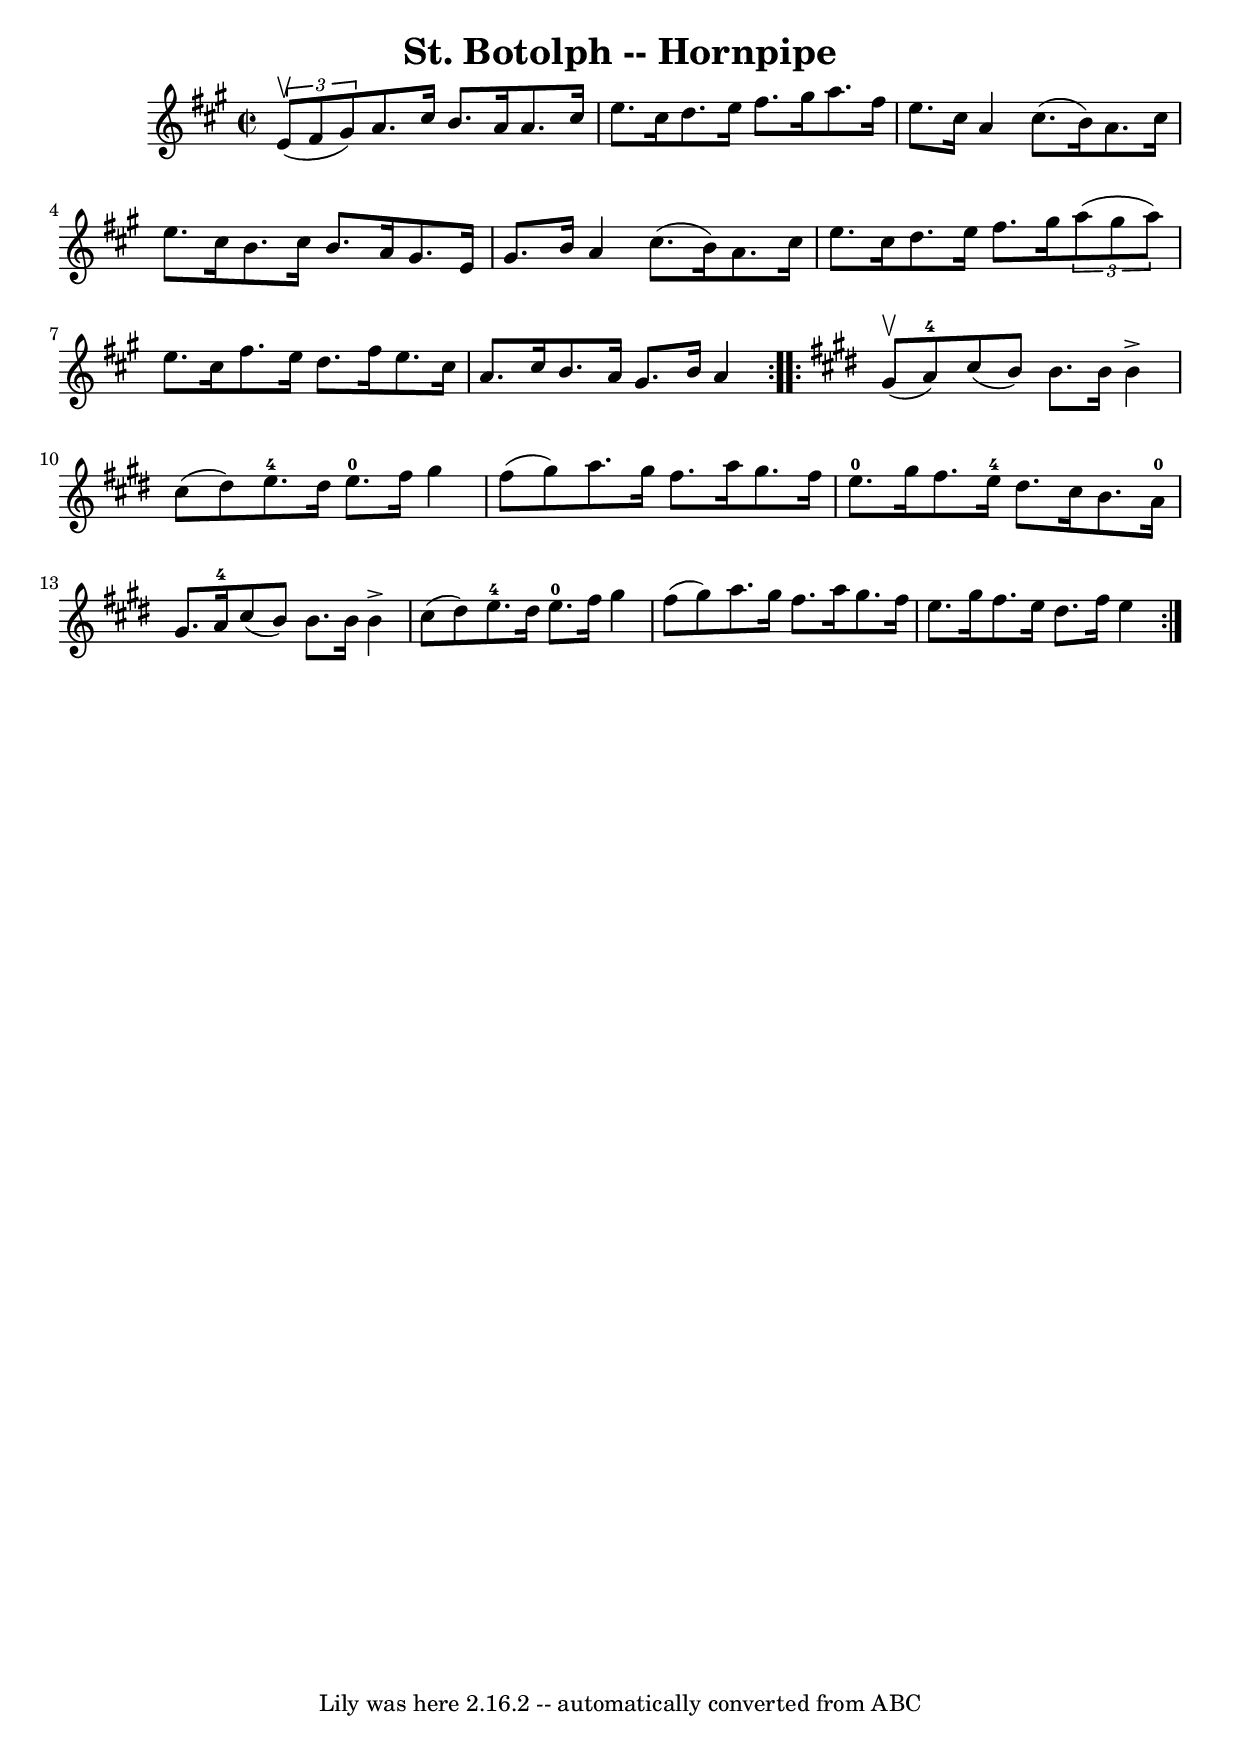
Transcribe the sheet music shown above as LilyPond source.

\version "2.16.2"
\include "Mammoth.ily"
\header {
  %% book = "Cole's 1000 Fiddle Tunes"
 crossRefNumber = "1"
 footnotes = ""
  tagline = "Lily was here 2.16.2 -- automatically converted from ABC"
  title = "St. Botolph -- Hornpipe"

}
voicedefault =  {



  \repeat volta 2 {

    \override Staff.TimeSignature #'style = #'C
    \time 2/2 
    \key a \major
    \times 2/3 { e'8 (^\upbow fs'8 gs'8)  	       }   |
 a'8. cs''16 b'8. a'16 a'8. cs''16 e''8. cs''16   |
 d''8. e''16 fs''8. gs''16 a''8. fs''16 e''8. cs''16   |
 a'4 cs''8. (b'16) a'8. cs''16 e''8. cs''16   |
 b'8. cs''16 b'8. a'16 gs'8. e'16 gs'8. b'16   |
 a'4 cs''8. (b'16) a'8. cs''16 e''8. cs''16   |
 d''8. e''16 fs''8. gs''16    
    \times 2/3 { a''8 (gs''8 a''8)  	       } e''8. cs''16   |
 fs''8. e''16 d''8. fs''16 e''8. cs''16 a'8. cs''16    |
 b'8. a'16 gs'8. b'16 a'4  
  }   
  \key e \major
  

  \repeat volta 2 { gs'8 (^\upbow a'8-4)  |
 cs''8 (b'8) b'8. b'16 b'4^\accent cs''8 (ds''8) |
 e''8.-4 ds''16 e''8.-0 fs''16 gs''4 fs''8 (gs''8)  |
    
 a''8. gs''16 fs''8. a''16 gs''8. fs''16 e''8.-0 gs''16   |
 fs''8. e''16-4 ds''8. cs''16 b'8. a'16-0 gs'8. a'16-4 |
 cs''8 (b'8) b'8. b'16 b'4^\accent cs''8 (ds''8)  |
 e''8.-4 ds''16 e''8.-0 fs''16 gs''4 fs''8 (gs''8) |
 a''8. gs''16 fs''8. a''16 gs''8. fs''16 e''8. gs''16   |
    
 fs''8. e''16 ds''8. fs''16 e''4  
  }   

}

\score{
  <<

    \context Staff="default"
    {
      \voicedefault 
      
    }

  >>
  \layout {
    
  }
  \midi {
  }

}
